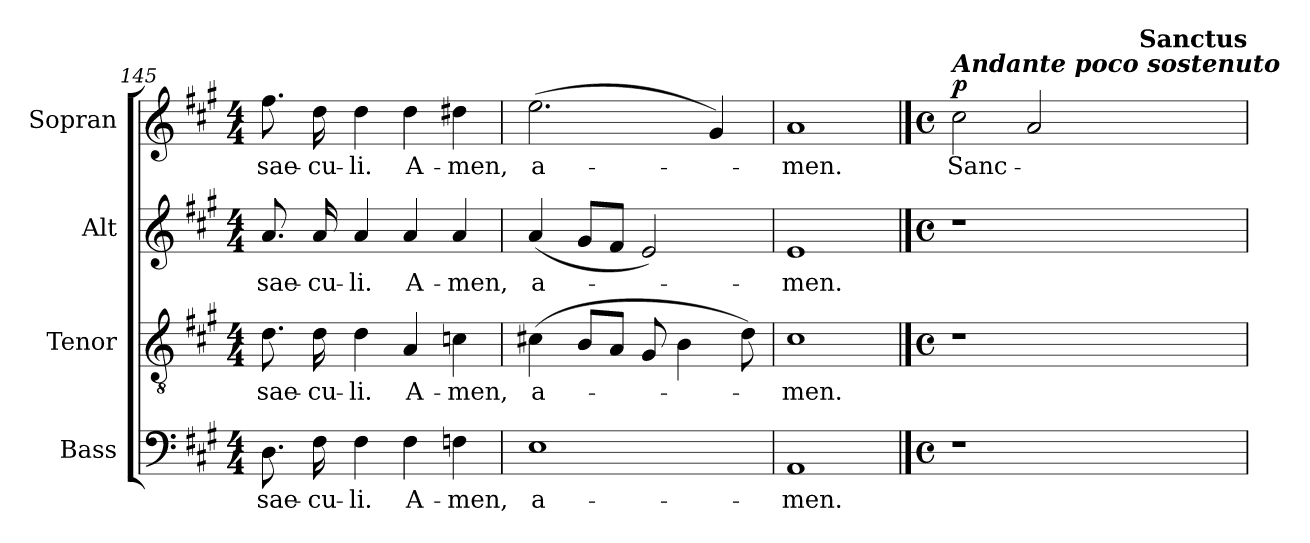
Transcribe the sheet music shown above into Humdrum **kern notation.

**kern	**text	**kern	**text	**kern	**text	**kern	**text	**dynam
*part4	*part4	*part3	*part3	*part2	*part2	*part1	*part1	*part1
*staff4	*staff4	*staff3	*staff3	*staff2	*staff2	*staff1	*staff1	*staff1
*I"Bass	*	*I"Tenor	*	*I"Alt	*	*I"Sopran	*	*
*I'B.	*	*I'T.	*	*I'A.	*	*I'S.	*	*
*clefF4	*	*clefGv2	*	*clefG2	*	*clefG2	*	*
*k[f#c#g#]	*	*k[f#c#g#]	*	*k[f#c#g#]	*	*k[f#c#g#]	*	*
*A:	*	*A:	*	*A:	*	*A:	*	*
*M4/4	*	*M4/4	*	*M4/4	*	*M4/4	*	*
=145	=145	=145	=145	=145	=145	=145	=145	=145
!	!LO:LY:b	!	!LO:LY:b	!	!LO:LY:b	!	!LO:LY:b	!
8.D\	sae-	8.d\	sae-	8.a/	sae-	8.ff#\	sae-	.
!	!LO:LY:b	!	!LO:LY:b	!	!LO:LY:b	!	!LO:LY:b	!
16F#\	-cu-	16d\	-cu-	16a/	-cu-	16dd\	-cu-	.
!	!LO:LY:b	!	!LO:LY:b	!	!LO:LY:b	!	!LO:LY:b	!
4F#\	-li.	4d\	-li.	4a/	-li.	4dd\	-li.	.
!	!LO:LY:b	!	!LO:LY:b	!	!LO:LY:b	!	!LO:LY:b	!
4F#\	A-	4A/	A-	4a/	A-	4dd\	A-	.
!	!LO:LY:b	!	!LO:LY:b	!	!LO:LY:b	!	!LO:LY:b	!
4Fn\	-men,	4cn\	-men,	4a/	-men,	4dd#X\	-men,	.
=146	=146	=146	=146	=146	=146	=146	=146	=146
!	!LO:LY:b	!	!LO:LY:b	!	!LO:LY:b	!	!LO:LY:b	!
1E	a-	(>4c#X\	a-	(<4a/	a-	(>2.ee\	a-	.
.	.	8B/L	.	8g#/L	.	.	.	.
.	.	8A/J	.	8f#/J	.	.	.	.
.	.	8G#/	.	2e/)	.	.	.	.
.	.	4B\	.	.	.	.	.	.
.	.	.	.	.	.	4g#/)	.	.
.	.	8d\)	.	.	.	.	.	.
=147	=147	=147	=147	=147	=147	=147	=147	=147
!	!LO:LY:b	!	!LO:LY:b	!	!LO:LY:b	!	!LO:LY:b	!
1AA	-men.	1c#	-men.	1e	-men.	1a	-men.	.
!!LO:LB:g=z
==148	==148	==148	==148	==148	==148	==148	==148	==148
*M4/4	*	*M4/4	*	*M4/4	*	*M4/4	*	*
*met(c)	*	*met(c)	*	*met(c)	*	*met(c)	*	*
!	!	!	!	!	!	!LO:TX:a:Bi:t=Andante poco sostenuto	!	!
!	!	!	!	!	!	!	!LO:LY:b	!LO:DY:a
1r	.	1r	.	1r	.	2cc#\	Sanc-	p
.	.	.	.	.	.	2a/	.	.
1.ryy	.	1.ryy	.	1.ryy	.	1.ryy	.	.
!	!	!	!	!	!	!LO:TX:a:B:t=Sanctus	!	!
=	=	=	=	=	=	=	=	=
*-	*-	*-	*-	*-	*-	*-	*-	*-
